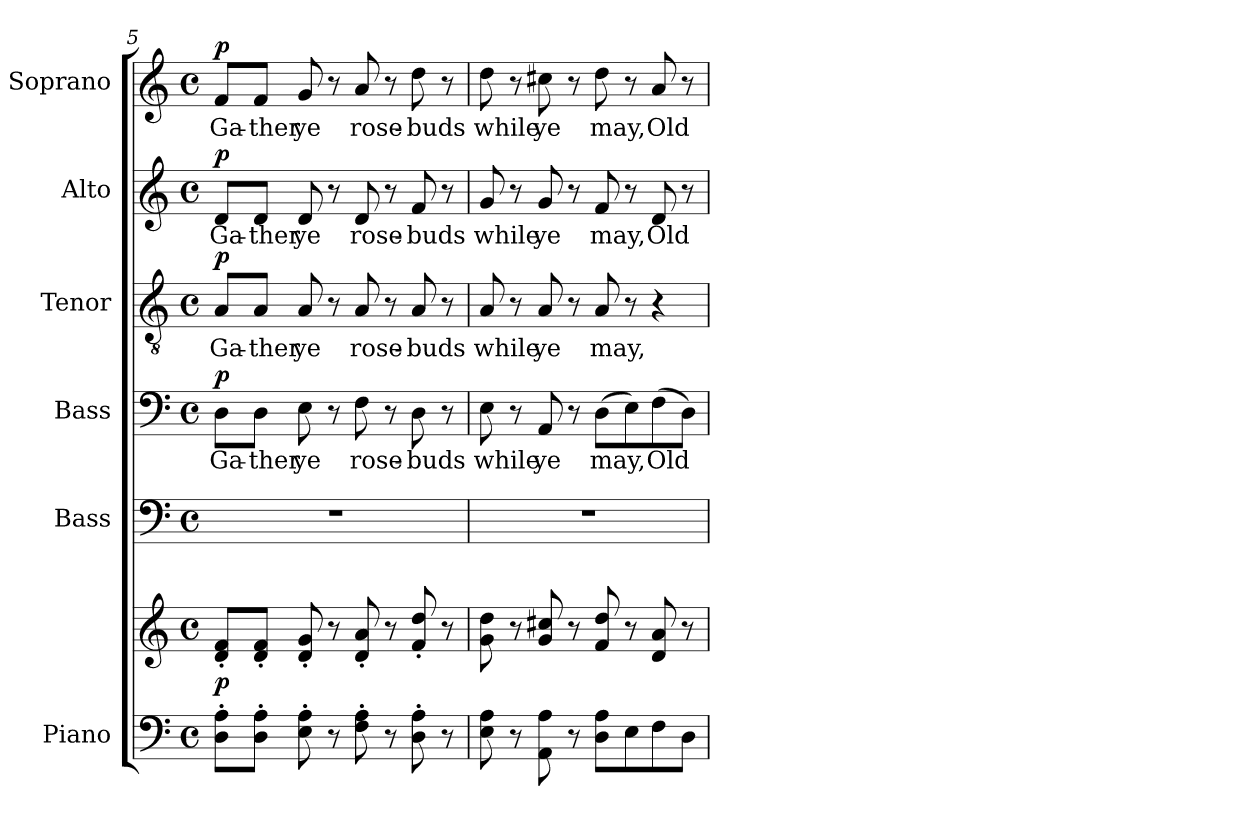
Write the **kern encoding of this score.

**kern	**kern	**dynam	**kern	**kern	**text	**dynam	**kern	**text	**dynam	**kern	**text	**dynam	**kern	**text	**dynam
*part6	*part6	*part6	*part5	*part4	*part4	*part4	*part3	*part3	*part3	*part2	*part2	*part2	*part1	*part1	*part1
*staff7	*staff6	*staff6/7	*staff5	*staff4	*staff4	*staff4	*staff3	*staff3	*staff3	*staff2	*staff2	*staff2	*staff1	*staff1	*staff1
*I"Piano	*	*	*I"Bass	*I"Bass	*	*	*I"Tenor	*	*	*I"Alto	*	*	*I"Soprano	*	*
*I'Pno.	*	*	*I'B.	*I'B.	*	*	*I'T.	*	*	*I'A.	*	*	*I'S.	*	*
!!LO:LB:g=z
*clefF4	*clefG2	*	*clefF4	*clefF4	*	*	*clefGv2	*	*	*clefG2	*	*	*clefG2	*	*
*	*	*	*	*	*	*	*ITrd7c12	*	*	*	*	*	*	*	*
*k[]	*k[]	*	*k[]	*k[]	*	*	*k[]	*	*	*k[]	*	*	*k[]	*	*
*C:	*C:	*	*C:	*C:	*	*	*C:	*	*	*C:	*	*	*C:	*	*
*M4/4	*M4/4	*	*M4/4	*M4/4	*	*	*M4/4	*	*	*M4/4	*	*	*M4/4	*	*
*met(c)	*met(c)	*	*met(c)	*met(c)	*	*	*met(c)	*	*	*met(c)	*	*	*met(c)	*	*
=5	=5	=5	=5	=5	=5	=5	=5	=5	=5	=5	=5	=5	=5	=5	=5
!	!	!	!	!	!LO:LY:b:color=#000000	!	!	!	!	!	!	!	!	!	!
!	!	!	!	!	!	!	!	!LO:LY:b:color=#000000	!	!	!	!	!	!	!
!	!	!	!	!	!	!	!	!	!	!	!LO:LY:b:color=#000000	!	!	!	!
!	!	!	!	!	!	!	!	!	!	!	!	!	!	!LO:LY:b:color=#000000	!
8Di\' 8Ai'L	8di/' 8fi'L	p	1r	8Di\L	Ga-	p	8AAi/L	Ga-	p	8di/L	Ga-	p	8fi/L	Ga-	p
!	!	!	!	!	!LO:LY:b:color=#000000	!	!	!	!	!	!	!	!	!	!
!	!	!	!	!	!	!	!	!LO:LY:b:color=#000000	!	!	!	!	!	!	!
!	!	!	!	!	!	!	!	!	!	!	!LO:LY:b:color=#000000	!	!	!	!
!	!	!	!	!	!	!	!	!	!	!	!	!	!	!LO:LY:b:color=#000000	!
8Di\' 8Ai'J	8di/' 8fi'J	.	.	8Di\J	-ther	.	8AAi/J	-ther	.	8di/J	-ther	.	8fi/J	-ther	.
!	!	!	!	!	!LO:LY:b:color=#000000	!	!	!	!	!	!	!	!	!	!
!	!	!	!	!	!	!	!	!LO:LY:b:color=#000000	!	!	!	!	!	!	!
!	!	!	!	!	!	!	!	!	!	!	!LO:LY:b:color=#000000	!	!	!	!
!	!	!	!	!	!	!	!	!	!	!	!	!	!	!LO:LY:b:color=#000000	!
8Ei\' 8Ai'	8di/' 8gi'	.	.	8Ei\	ye	.	8AAi/	ye	.	8di/	ye	.	8gi/	ye	.
8r	8r	.	.	8r	.	.	8r	.	.	8r	.	.	8r	.	.
!	!	!	!	!	!LO:LY:b:color=#000000	!	!	!	!	!	!	!	!	!	!
!	!	!	!	!	!	!	!	!LO:LY:b:color=#000000	!	!	!	!	!	!	!
!	!	!	!	!	!	!	!	!	!	!	!LO:LY:b:color=#000000	!	!	!	!
!	!	!	!	!	!	!	!	!	!	!	!	!	!	!LO:LY:b:color=#000000	!
8Fi\' 8Ai'	8di/' 8ai'	.	.	8Fi\	rose-	.	8AAi/	rose-	.	8di/	rose-	.	8ai/	rose-	.
8r	8r	.	.	8r	.	.	8r	.	.	8r	.	.	8r	.	.
!	!	!	!	!	!LO:LY:b:color=#000000	!	!	!	!	!	!	!	!	!	!
!	!	!	!	!	!	!	!	!LO:LY:b:color=#000000	!	!	!	!	!	!	!
!	!	!	!	!	!	!	!	!	!	!	!LO:LY:b:color=#000000	!	!	!	!
!	!	!	!	!	!	!	!	!	!	!	!	!	!	!LO:LY:b:color=#000000	!
8Di\' 8Ai'	8fi/' 8ddi'	.	.	8Di\	-buds	.	8AAi/	-buds	.	8fi/	-buds	.	8ddi\	-buds	.
8r	8r	.	.	8r	.	.	8r	.	.	8r	.	.	8r	.	.
=6	=6	=6	=6	=6	=6	=6	=6	=6	=6	=6	=6	=6	=6	=6	=6
!	!	!	!	!	!LO:LY:b:color=#000000	!	!	!	!	!	!	!	!	!	!
!	!	!	!	!	!	!	!	!LO:LY:b:color=#000000	!	!	!	!	!	!	!
!	!	!	!	!	!	!	!	!	!	!	!LO:LY:b:color=#000000	!	!	!	!
!	!	!	!	!	!	!	!	!	!	!	!	!	!	!LO:LY:b:color=#000000	!
8Ei\ 8Ai	8gi\ 8ddi	.	1r	8Ei\	while	.	8AAi/	while	.	8gi/	while	.	8ddi\	while	.
8r	8r	.	.	8r	.	.	8r	.	.	8r	.	.	8r	.	.
!	!	!	!	!	!LO:LY:b:color=#000000	!	!	!	!	!	!	!	!	!	!
!	!	!	!	!	!	!	!	!LO:LY:b:color=#000000	!	!	!	!	!	!	!
!	!	!	!	!	!	!	!	!	!	!	!LO:LY:b:color=#000000	!	!	!	!
!	!	!	!	!	!	!	!	!	!	!	!	!	!	!LO:LY:b:color=#000000	!
8AAi\ 8Ai	8gi/ 8cc#Xi	.	.	8AAi/	ye	.	8AAi/	ye	.	8gi/	ye	.	8cc#Xi\	ye	.
8r	8r	.	.	8r	.	.	8r	.	.	8r	.	.	8r	.	.
!	!	!	!	!	!LO:LY:b:color=#000000	!	!	!	!	!	!	!	!	!	!
!	!	!	!	!	!	!	!	!LO:LY:b:color=#000000	!	!	!	!	!	!	!
!	!	!	!	!	!	!	!	!	!	!	!LO:LY:b:color=#000000	!	!	!	!
!	!	!	!	!	!	!	!	!	!	!	!	!	!	!LO:LY:b:color=#000000	!
8Di\ 8AiL	8fi/ 8ddi	.	.	(8Di\L	may,	.	8AAi/	may,	.	8fi/	may,	.	8ddi\	may,	.
8Ei\	8r	.	.	8Ei\)	.	.	8r	.	.	8r	.	.	8r	.	.
!	!	!	!	!	!LO:LY:b:color=#000000	!	!	!	!	!	!	!	!	!	!
!	!	!	!	!	!	!	!	!	!	!	!LO:LY:b:color=#000000	!	!	!	!
!	!	!	!	!	!	!	!	!	!	!	!	!	!	!LO:LY:b:color=#000000	!
8Fi\	8di/ 8ai	.	.	(8Fi\	Old	.	4r	.	.	8di/	Old	.	8ai/	Old	.
8Di\J	8r	.	.	8Di\J)	.	.	.	.	.	8r	.	.	8r	.	.
=	=	=	=	=	=	=	=	=	=	=	=	=	=	=	=
*-	*-	*-	*-	*-	*-	*-	*-	*-	*-	*-	*-	*-	*-	*-	*-
